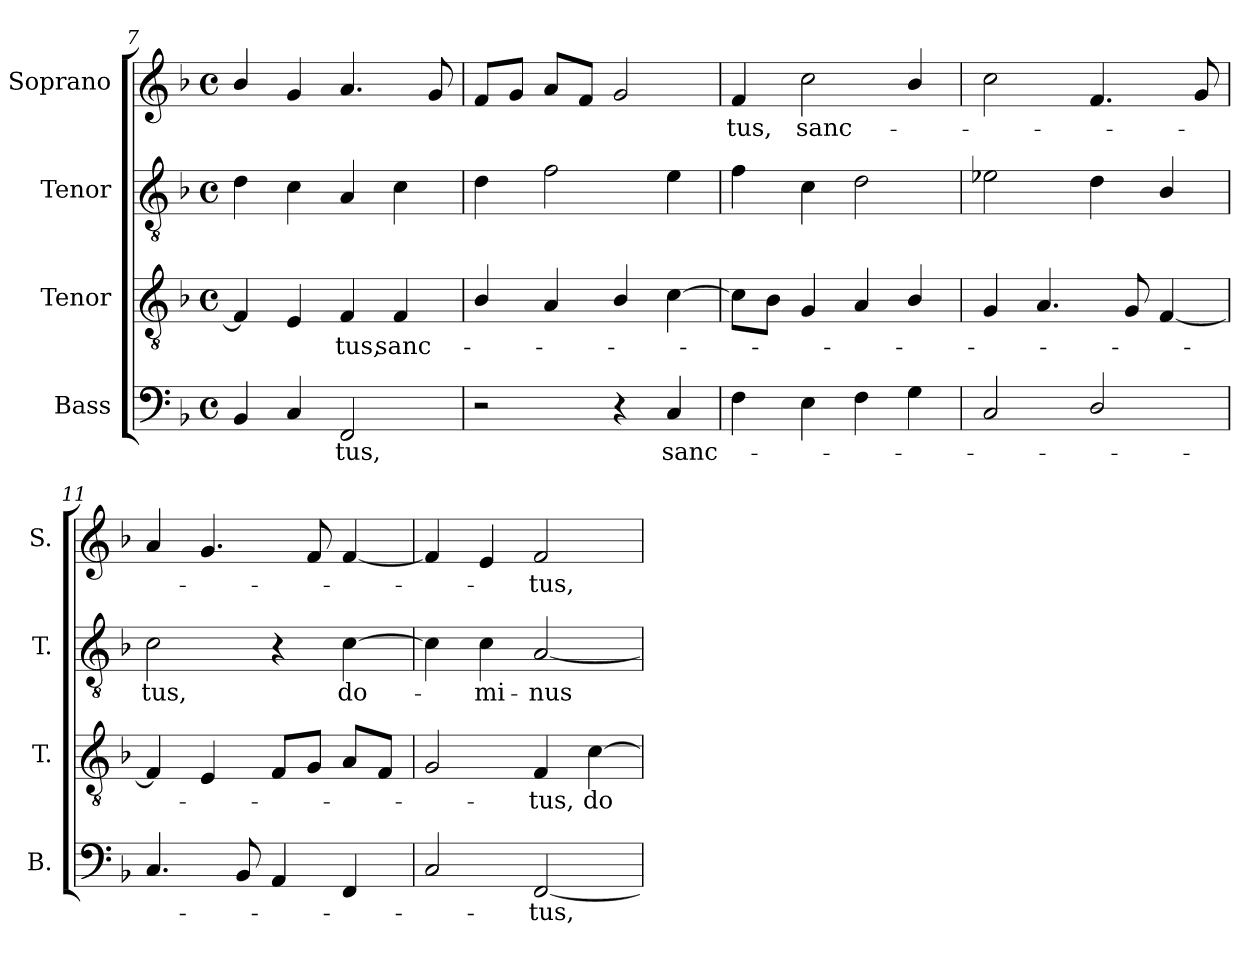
**kern	**text	**kern	**text	**kern	**text	**kern	**text
*part4	*part4	*part3	*part3	*part2	*part2	*part1	*part1
*staff4	*staff4	*staff3	*staff3	*staff2	*staff2	*staff1	*staff1
*I"Bass	*	*I"Tenor	*	*I"Tenor	*	*I"Soprano	*
*I'B.	*	*I'T.	*	*I'T.	*	*I'S.	*
!!LO:LB:g=z
*clefF4	*	*clefGv2	*	*clefGv2	*	*clefG2	*
*	*	*ITrd7c12	*	*ITrd7c12	*	*	*
*k[b-]	*	*k[b-]	*	*k[b-]	*	*k[b-]	*
*F:	*	*F:	*	*F:	*	*F:	*
*M4/4	*	*M4/4	*	*M4/4	*	*M4/4	*
*met(c)	*	*met(c)	*	*met(c)	*	*met(c)	*
=7	=7	=7	=7	=7	=7	=7	=7
4BB-i/	.	4FFi/]	.	4Di\	.	4b-i/	.
4Ci/	.	4EEi/	.	4Ci\	.	4gi/	.
!	!LO:LY:b:color=#000000	!	!	!	!	!	!
!	!	!	!LO:LY:b:color=#000000	!	!	!	!
2FFi/	-tus,	4FFi/	-tus,	4AAi/	.	4.ai/	.
!	!	!	!LO:LY:b:color=#000000	!	!	!	!
.	.	4FFi/	sanc-	4Ci\	.	.	.
.	.	.	.	.	.	8gi/	.
=8	=8	=8	=8	=8	=8	=8	=8
2r	.	4BB-i/	.	4Di\	.	8fi/L	.
.	.	.	.	.	.	8gi/J	.
.	.	4AAi/	.	2Fi\	.	8ai/L	.
.	.	.	.	.	.	8fi/J	.
4r	.	4BB-i/	.	.	.	2gi/	.
!	!LO:LY:b:color=#000000	!	!	!	!	!	!
4Ci/	sanc-	[4Ci\	.	4Ei\	.	.	.
=9	=9	=9	=9	=9	=9	=9	=9
!	!	!	!	!	!	!	!LO:LY:b:color=#000000
4Fi\	.	8Ci\L]	.	4Fi\	.	4fi/	-tus,
.	.	8BB-i\J	.	.	.	.	.
!	!	!	!	!	!	!	!LO:LY:b:color=#000000
4Ei\	.	4GGi/	.	4Ci\	.	2cci\	sanc-
4Fi\	.	4AAi/	.	2Di\	.	.	.
4Gi\	.	4BB-i/	.	.	.	4b-i/	.
=10	=10	=10	=10	=10	=10	=10	=10
2Ci/	.	4GGi/	.	2E-Xi\	.	2cci\	.
.	.	4.AAi/	.	.	.	.	.
2Di/	.	.	.	4Di\	.	4.fi/	.
.	.	8GGi/	.	.	.	.	.
.	.	[4FFi/	.	4BB-i/	.	.	.
.	.	.	.	.	.	8gi/	.
=11	=11	=11	=11	=11	=11	=11	=11
!	!	!	!	!	!LO:LY:b:color=#000000	!	!
4.Ci/	.	4FFi/]	.	2Ci\	-tus,	4ai/	.
.	.	4EEi/	.	.	.	4.gi/	.
8BB-i/	.	.	.	.	.	.	.
4AAi/	.	8FFi/L	.	4r	.	.	.
.	.	8GGi/J	.	.	.	8fi/	.
!	!	!	!	!	!LO:LY:b:color=#000000	!	!
4FFi/	.	8AAi/L	.	[4Ci\	do-	[4fi/	.
.	.	8FFi/J	.	.	.	.	.
=12	=12	=12	=12	=12	=12	=12	=12
2Ci/	.	2GGi/	.	4Ci\]	.	4fi/]	.
!	!	!	!	!	!LO:LY:b:color=#000000	!	!
.	.	.	.	4Ci\	-mi-	4ei/	.
!	!LO:LY:b:color=#000000	!	!	!	!	!	!
!	!	!	!LO:LY:b:color=#000000	!	!	!	!
!	!	!	!	!	!LO:LY:b:color=#000000	!	!
!	!	!	!	!	!	!	!LO:LY:b:color=#000000
[2FFi/	-tus,	4FFi/	-tus,	[2AAi/	-nus	2fi/	-tus,
!	!	!	!LO:LY:b:color=#000000	!	!	!	!
.	.	[4Ci\	do-	.	.	.	.
=	=	=	=	=	=	=	=
*-	*-	*-	*-	*-	*-	*-	*-
